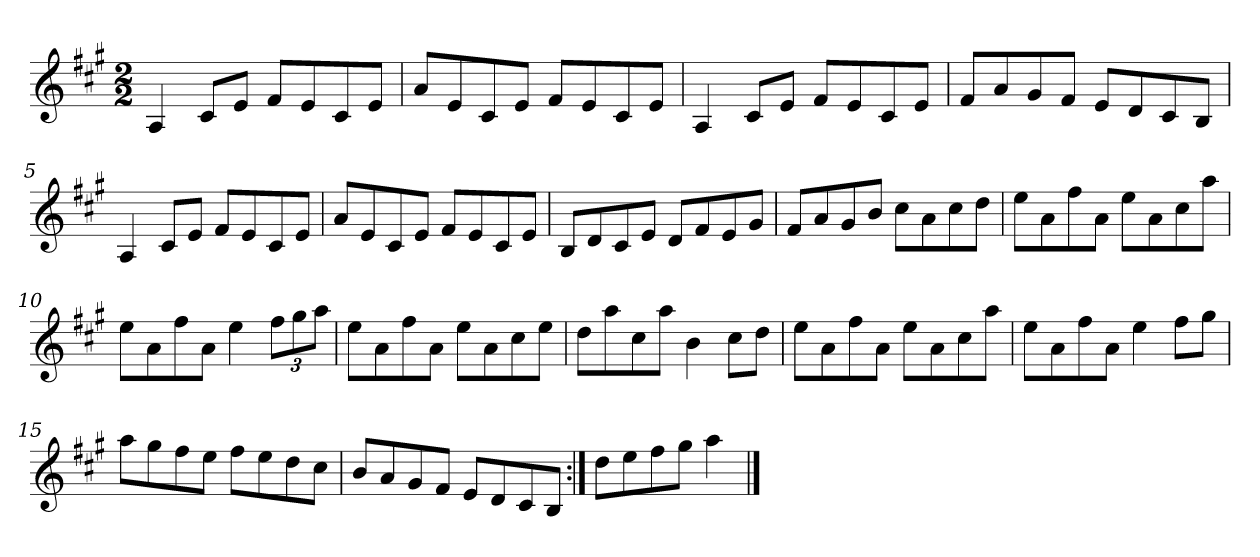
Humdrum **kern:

**kern
*part1
*staff1
*clefG2
*k[f#c#g#]
*A:
*M2/2
=1
4A/
8c#/L
8e/J
8f#/L
8e/
8c#/
8e/J
=2
8a/L
8e/
8c#/
8e/J
8f#/L
8e/
8c#/
8e/J
=3
4A/
8c#/L
8e/J
8f#/L
8e/
8c#/
8e/J
=4
8f#/L
8a/
8g#/
8f#/J
8e/L
8d/
8c#/
8B/J
=5
4A/
8c#/L
8e/J
8f#/L
8e/
8c#/
8e/J
!!LO:LB:g=z
=6
8a/L
8e/
8c#/
8e/J
8f#/L
8e/
8c#/
8e/J
=7
8B/L
8d/
8c#/
8e/J
8d/L
8f#/
8e/
8g#/J
=8
8f#/L
8a/
8g#/
8b/J
8cc#\L
8a\
8cc#\
8dd\J
=9
8ee\L
8a\
8ff#\
8a\J
8ee\L
8a\
8cc#\
8aa\J
=10
8ee\L
8a\
8ff#\
8a\J
4ee\
*Xbrackettup
12ff#\L
12gg#\
12aa\J
!!LO:LB:g=z
=11
8ee\L
8a\
8ff#\
8a\J
8ee\L
8a\
8cc#\
8ee\J
=12
8dd\L
8aa\
8cc#\
8aa\J
4b\
8cc#\L
8dd\J
=13
8ee\L
8a\
8ff#\
8a\J
8ee\L
8a\
8cc#\
8aa\J
=14
8ee\L
8a\
8ff#\
8a\J
4ee\
8ff#\L
8gg#\J
=15
8aa\L
8gg#\
8ff#\
8ee\J
8ff#\L
8ee\
8dd\
8cc#\J
!!LO:LB:g=z
=16
8b/L
8a/
8g#/
8f#/J
8e/L
8d/
8c#/
8B/J
=17:|!
8dd\L
8ee\
8ff#\
8gg#\J
4aa\
==
*-
